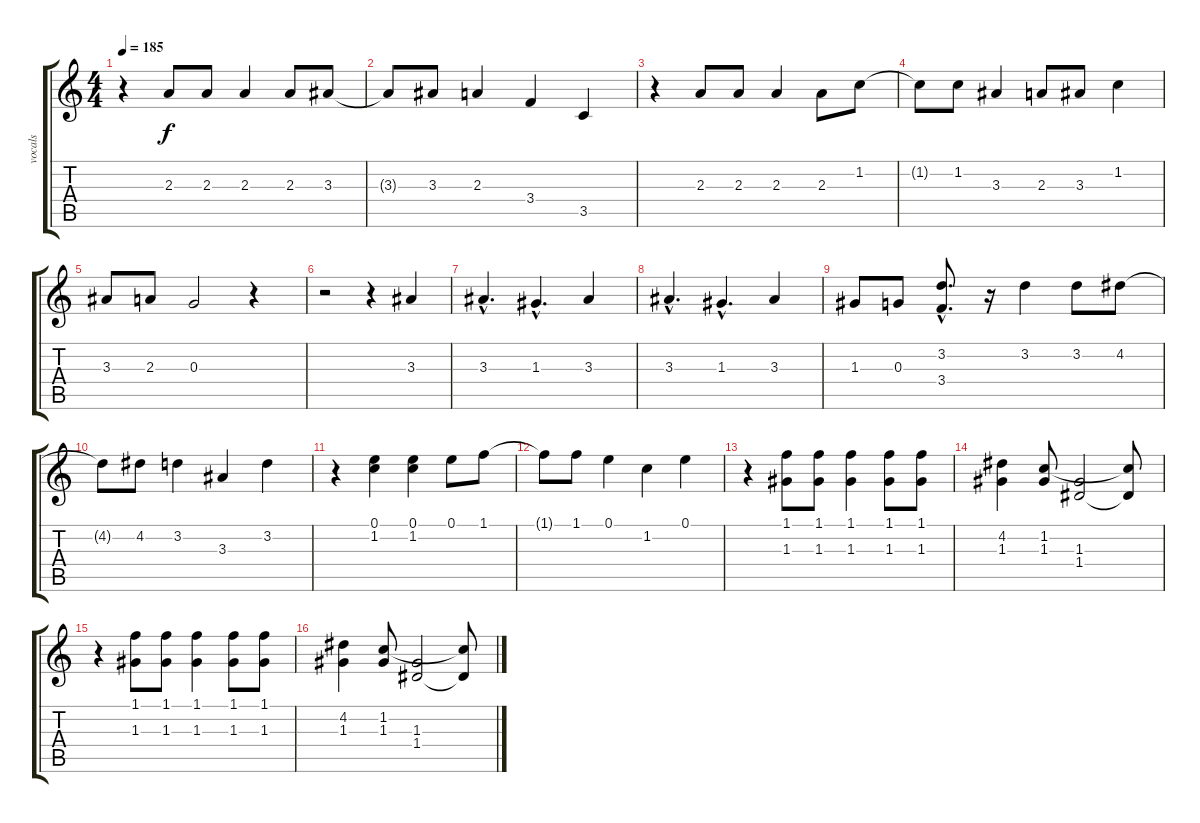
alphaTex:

\track ("vocals" "vocals") {instrument distortionguitar}
\staff {score tabs}
\tuning (E4 B3 G3 D3 A2 E2) {hide}
\ts (4 4)
\tempo 185
\clef g2
\ks c
r.4{dy f} 2.3.8 2.3.8 2.3.4 2.3.8 3.3.8 |
3.3{t}.8 3.3.8 2.3.4 3.4.4 3.5.4 |
r.4 2.3.8 2.3.8 2.3.4 2.3.8 1.2.8 |
1.2{t}.8 1.2.8 3.3.4 2.3.8 3.3.8 1.2.4 |
3.3.8 2.3.8 0.3.2 r.4 |
r.2 r.4 3.3.4 |
3.3{hac}.4{d} 1.3{hac}.4{d} 3.3.4 |
3.3{hac}.4{d} 1.3{hac}.4{d} 3.3.4 |
1.3.8 0.3.8 (3.2{hac} 3.4{hac}).8{d} r.16 3.2.4 3.2.8 4.2.8 |
4.2{t}.8 4.2.8 3.2.4 3.3.4 3.2.4 |
r.4 (0.1 1.2).4 (0.1 1.2).4 0.1.8 1.1.8 |
1.1{t}.8 1.1.8 0.1.4 1.2.4 0.1.4 |
r.4 (1.1 1.3).8 (1.1 1.3).8 (1.1 1.3).4 (1.1 1.3).8 (1.1 1.3).8 |
(4.2 1.3).4 (1.2 1.3).8 (1.3 1.4).2 (1.2{t} 1.4{t}).8 |
r.4 (1.1 1.3).8 (1.1 1.3).8 (1.1 1.3).4 (1.1 1.3).8 (1.1 1.3).8 |
(4.2 1.3).4 (1.2 1.3).8 (1.3 1.4).2 (1.2{t} 1.4{t}).8
